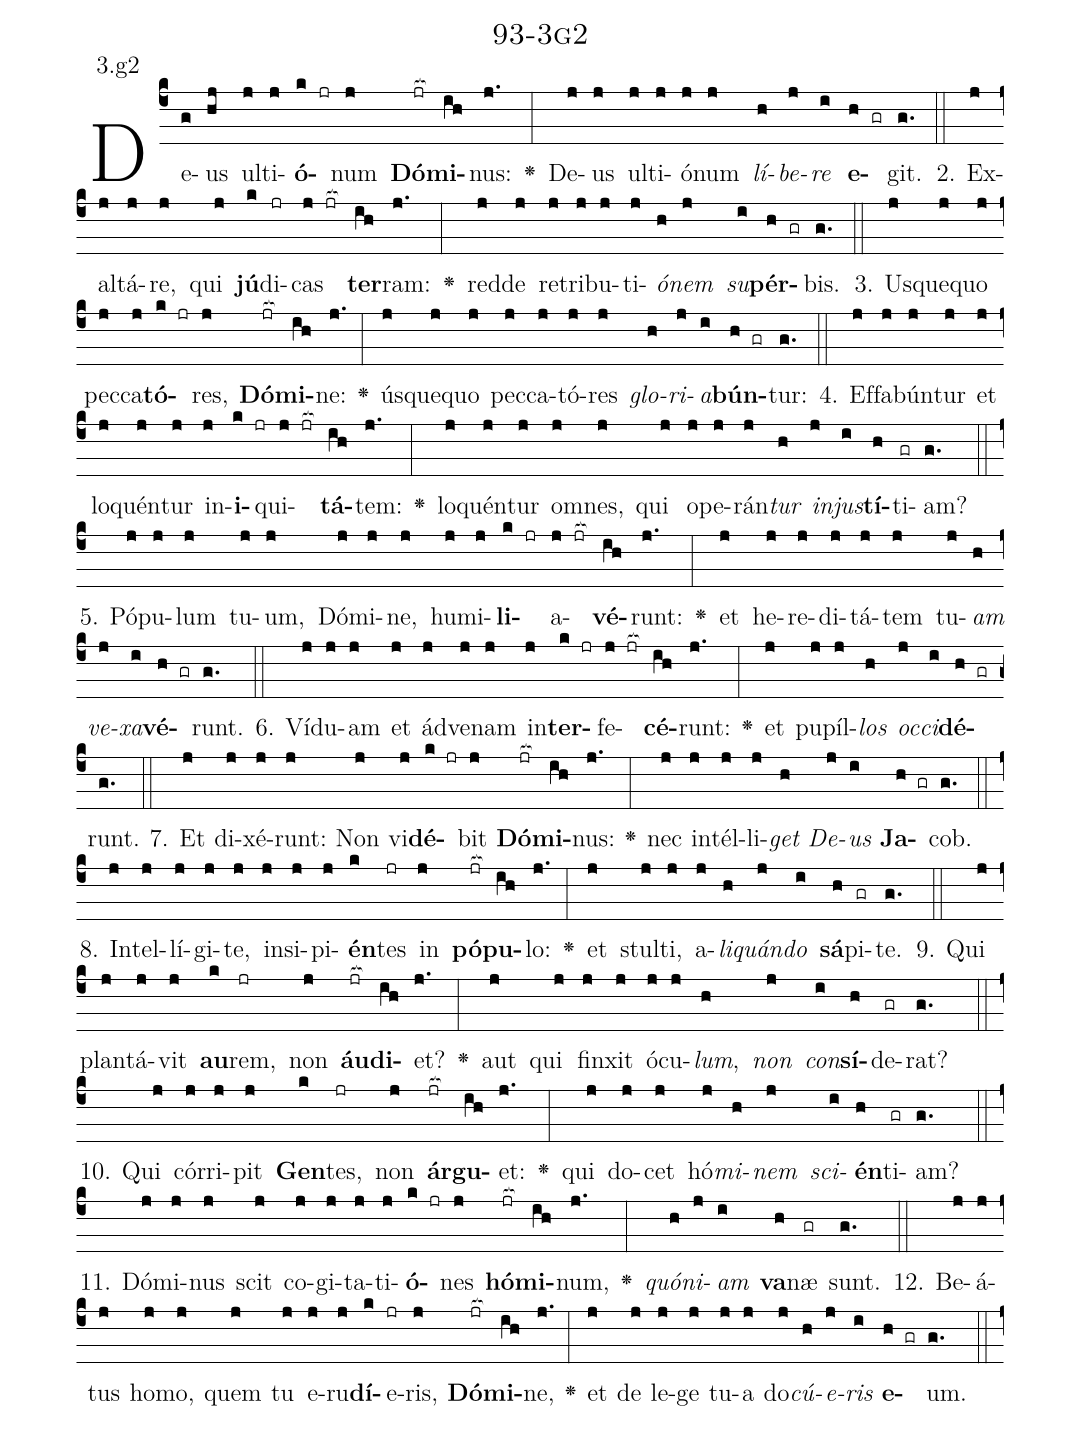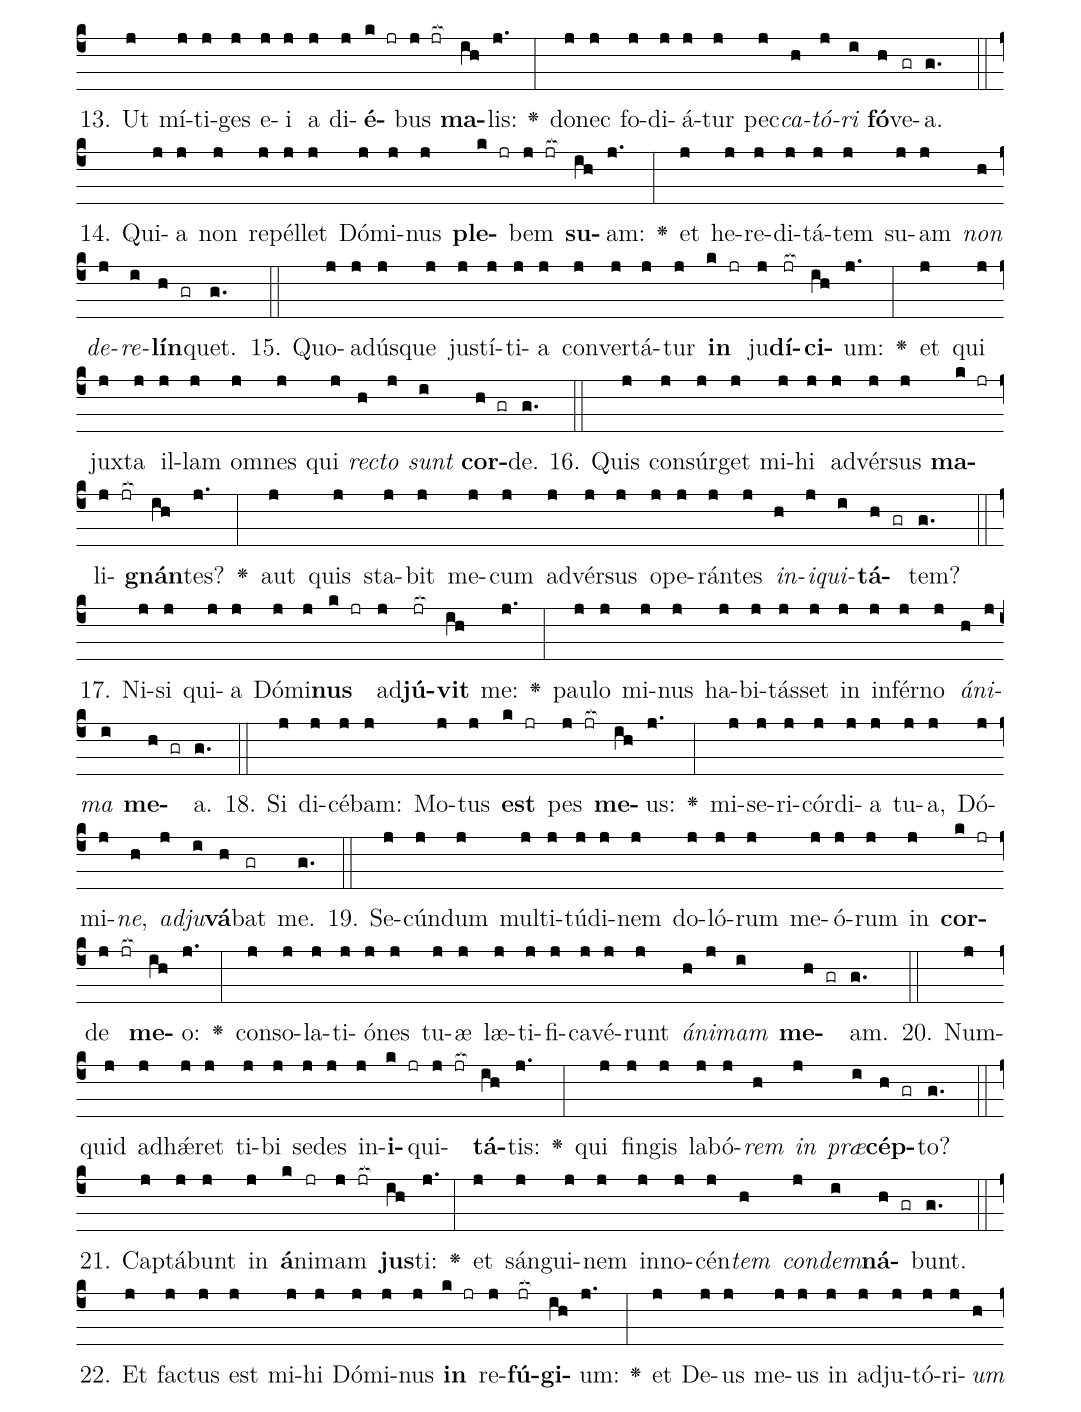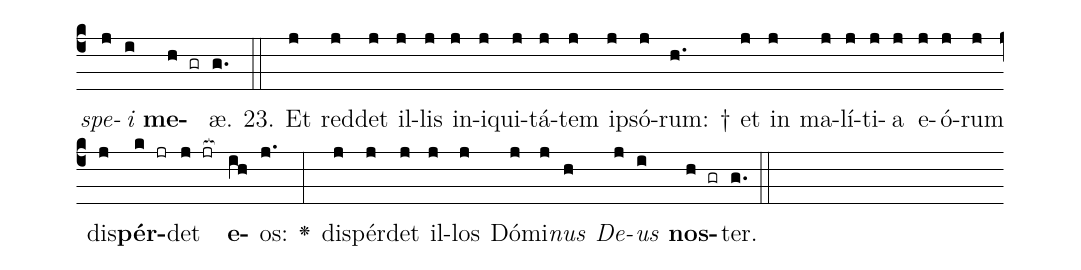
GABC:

name: 93-3g2;
annotation: 3.g2;
%%
(c4)De(g)us(hj) ul(j)ti(j)<b>ó</b>(k jr)num(j) <b>Dó</b>(jr[ocb:1{])<b>mi</b>(ih[ocb:0}])nus:(j.) <v>\greheightstar</v>(:) De(j)us(j) ul(j)ti(j)ó(j)num(j) <i>lí</i>(h)<i>be</i>(j)<i>re</i>(i) <b>e</b>(h gr)git.(g.) (::)
2. Ex(j)al(j)tá(j)re,(j) qui(j) <b>jú</b>(k)di(jr)cas(j jr[ocb:1{]) <b>ter</b>(ih[ocb:0}])ram:(j.) <v>\greheightstar</v>(:) red(j)de(j) re(j)tri(j)bu(j)ti(j)<i>ó</i>(h)<i>nem</i>(j) <i>su</i>(i)<b>pér</b>(h gr)bis.(g.) (::)
3. Us(j)que(j)quo(j) pec(j)ca(j)<b>tó</b>(k jr)res,(j) <b>Dó</b>(jr[ocb:1{])<b>mi</b>(ih[ocb:0}])ne:(j.) <v>\greheightstar</v>(:) ús(j)que(j)quo(j) pec(j)ca(j)tó(j)res(j) <i>glo</i>(h)<i>ri</i>(j)<i>a</i>(i)<b>bún</b>(h gr)tur:(g.) (::)
4. Ef(j)fa(j)bún(j)tur(j) et(j) lo(j)quén(j)tur(j) in(j)<b>i</b>(k jr)qui(j jr[ocb:1{])<b>tá</b>(ih[ocb:0}])tem:(j.) <v>\greheightstar</v>(:) lo(j)quén(j)tur(j) om(j)nes,(j) qui(j) o(j)pe(j)rán(j)<i>tur</i>(h) <i>in</i>(j)<i>jus</i>(i)<b>tí</b>(h)ti(gr)am?(g.) (::)
5. Pó(j)pu(j)lum(j) tu(j)um,(j) Dó(j)mi(j)ne,(j) hu(j)mi(j)<b>li</b>(k jr)a(j jr[ocb:1{])<b>vé</b>(ih[ocb:0}])runt:(j.) <v>\greheightstar</v>(:) et(j) he(j)re(j)di(j)tá(j)tem(j) tu(j)<i>am</i>(h) <i>ve</i>(j)<i>xa</i>(i)<b>vé</b>(h gr)runt.(g.) (::)
6. Ví(j)du(j)am(j) et(j) ád(j)ve(j)nam(j) in(j)<b>ter</b>(k jr)fe(j jr[ocb:1{])<b>cé</b>(ih[ocb:0}])runt:(j.) <v>\greheightstar</v>(:) et(j) pu(j)píl(j)<i>los</i>(h) <i>oc</i>(j)<i>ci</i>(i)<b>dé</b>(h gr)runt.(g.) (::)
7. Et(j) di(j)xé(j)runt:(j) Non(j) vi(j)<b>dé</b>(k jr)bit(j) <b>Dó</b>(jr[ocb:1{])<b>mi</b>(ih[ocb:0}])nus:(j.) <v>\greheightstar</v>(:) nec(j) in(j)tél(j)li(j)<i>get</i>(h) <i>De</i>(j)<i>us</i>(i) <b>Ja</b>(h gr)cob.(g.) (::)
8. In(j)tel(j)lí(j)gi(j)te,(j) in(j)si(j)pi(j)<b>én</b>(k)tes(jr) in(j) <b>pó</b>(jr[ocb:1{])<b>pu</b>(ih[ocb:0}])lo:(j.) <v>\greheightstar</v>(:) et(j) stul(j)ti,(j) a(j)<i>li</i>(h)<i>quán</i>(j)<i>do</i>(i) <b>sá</b>(h)pi(gr)te.(g.) (::)
9. Qui(j) plan(j)tá(j)vit(j) <b>au</b>(k)rem,(jr) non(j) <b>áu</b>(jr[ocb:1{])<b>di</b>(ih[ocb:0}])et?(j.) <v>\greheightstar</v>(:) aut(j) qui(j) fin(j)xit(j) ó(j)cu(j)<i>lum</i>,(h) <i>non</i>(j) <i>con</i>(i)<b>sí</b>(h)de(gr)rat?(g.) (::)
10. Qui(j) cór(j)ri(j)pit(j) <b>Gen</b>(k)tes,(jr) non(j) <b>ár</b>(jr[ocb:1{])<b>gu</b>(ih[ocb:0}])et:(j.) <v>\greheightstar</v>(:) qui(j) do(j)cet(j) hó(j)<i>mi</i>(h)<i>nem</i>(j) <i>sci</i>(i)<b>én</b>(h)ti(gr)am?(g.) (::)
11. Dó(j)mi(j)nus(j) scit(j) co(j)gi(j)ta(j)ti(j)<b>ó</b>(k jr)nes(j) <b>hó</b>(jr[ocb:1{])<b>mi</b>(ih[ocb:0}])num,(j.) <v>\greheightstar</v>(:) <i>quón</i>(h)<i>i</i>(j)<i>am</i>(i) <b>va</b>(h)næ(gr) sunt.(g.) (::)
12. Be(j)á(j)tus(j) ho(j)mo,(j) quem(j) tu(j) e(j)ru(j)<b>dí</b>(k)e(jr)ris,(j) <b>Dó</b>(jr[ocb:1{])<b>mi</b>(ih[ocb:0}])ne,(j.) <v>\greheightstar</v>(:) et(j) de(j) le(j)ge(j) tu(j)a(j) do(j)<i>cú</i>(h)<i>e</i>(j)<i>ris</i>(i) <b>e</b>(h gr)um.(g.) (::)
13. Ut(j) mí(j)ti(j)ges(j) e(j)i(j) a(j) di(j)<b>é</b>(k jr)bus(j jr[ocb:1{]) <b>ma</b>(ih[ocb:0}])lis:(j.) <v>\greheightstar</v>(:) do(j)nec(j) fo(j)di(j)á(j)tur(j) pec(j)<i>ca</i>(h)<i>tó</i>(j)<i>ri</i>(i) <b>fó</b>(h)ve(gr)a.(g.) (::)
14. Qui(j)a(j) non(j) re(j)pél(j)let(j) Dó(j)mi(j)nus(j) <b>ple</b>(k jr)bem(j jr[ocb:1{]) <b>su</b>(ih[ocb:0}])am:(j.) <v>\greheightstar</v>(:) et(j) he(j)re(j)di(j)tá(j)tem(j) su(j)am(j) <i>non</i>(h) <i>de</i>(j)<i>re</i>(i)<b>lín</b>(h gr)quet.(g.) (::)
15. Quo(j)ad(j)ús(j)que(j) jus(j)tí(j)ti(j)a(j) con(j)ver(j)tá(j)tur(j) <b>in</b>(k jr) ju(j)<b>dí</b>(jr[ocb:1{])<b>ci</b>(ih[ocb:0}])um:(j.) <v>\greheightstar</v>(:) et(j) qui(j) jux(j)ta(j) il(j)lam(j) om(j)nes(j) qui(j) <i>rec</i>(h)<i>to</i>(j) <i>sunt</i>(i) <b>cor</b>(h gr)de.(g.) (::)
16. Quis(j) con(j)súr(j)get(j) mi(j)hi(j) ad(j)vér(j)sus(j) <b>ma</b>(k jr)li(j jr[ocb:1{])<b>gnán</b>(ih[ocb:0}])tes?(j.) <v>\greheightstar</v>(:) aut(j) quis(j) sta(j)bit(j) me(j)cum(j) ad(j)vér(j)sus(j) o(j)pe(j)rán(j)tes(j) <i>in</i>(h)<i>i</i>(j)<i>qui</i>(i)<b>tá</b>(h gr)tem?(g.) (::)
17. Ni(j)si(j) qui(j)a(j) Dó(j)mi(j)<b>nus</b>(k jr) ad(j)<b>jú</b>(jr[ocb:1{])<b>vit</b>(ih[ocb:0}]) me:(j.) <v>\greheightstar</v>(:) pau(j)lo(j) mi(j)nus(j) ha(j)bi(j)tás(j)set(j) in(j) in(j)fér(j)no(j) <i>á</i>(h)<i>ni</i>(j)<i>ma</i>(i) <b>me</b>(h gr)a.(g.) (::)
18. Si(j) di(j)cé(j)bam:(j) Mo(j)tus(j) <b>est</b>(k jr) pes(j jr[ocb:1{]) <b>me</b>(ih[ocb:0}])us:(j.) <v>\greheightstar</v>(:) mi(j)se(j)ri(j)cór(j)di(j)a(j) tu(j)a,(j) Dó(j)mi(j)<i>ne</i>,(h) <i>ad</i>(j)<i>ju</i>(i)<b>vá</b>(h)bat(gr) me.(g.) (::)
19. Se(j)cún(j)dum(j) mul(j)ti(j)tú(j)di(j)nem(j) do(j)ló(j)rum(j) me(j)ó(j)rum(j) in(j) <b>cor</b>(k jr)de(j jr[ocb:1{]) <b>me</b>(ih[ocb:0}])o:(j.) <v>\greheightstar</v>(:) con(j)so(j)la(j)ti(j)ó(j)nes(j) tu(j)æ(j) læ(j)ti(j)fi(j)ca(j)vé(j)runt(j) <i>á</i>(h)<i>ni</i>(j)<i>mam</i>(i) <b>me</b>(h gr)am.(g.) (::)
20. Num(j)quid(j) ad(j)hǽ(j)ret(j) ti(j)bi(j) se(j)des(j) in(j)<b>i</b>(k jr)qui(j jr[ocb:1{])<b>tá</b>(ih[ocb:0}])tis:(j.) <v>\greheightstar</v>(:) qui(j) fin(j)gis(j) la(j)bó(j)<i>rem</i>(h) <i>in</i>(j) <i>præ</i>(i)<b>cép</b>(h gr)to?(g.) (::)
21. Cap(j)tá(j)bunt(j) in(j) <b>á</b>(k)ni(jr)mam(j jr[ocb:1{]) <b>jus</b>(ih[ocb:0}])ti:(j.) <v>\greheightstar</v>(:) et(j) sán(j)gui(j)nem(j) in(j)no(j)cén(j)<i>tem</i>(h) <i>con</i>(j)<i>dem</i>(i)<b>ná</b>(h gr)bunt.(g.) (::)
22. Et(j) fac(j)tus(j) est(j) mi(j)hi(j) Dó(j)mi(j)nus(j) <b>in</b>(k jr) re(j)<b>fú</b>(jr[ocb:1{])<b>gi</b>(ih[ocb:0}])um:(j.) <v>\greheightstar</v>(:) et(j) De(j)us(j) me(j)us(j) in(j) ad(j)ju(j)tó(j)ri(j)<i>um</i>(h) <i>spe</i>(j)<i>i</i>(i) <b>me</b>(h gr)æ.(g.) (::)
23. Et(j) red(j)det(j) il(j)lis(j) in(j)i(j)qui(j)tá(j)tem(j) ip(j)só(j)rum: †(h.) et(j) in(j) ma(j)lí(j)ti(j)a(j) e(j)ó(j)rum(j) dis(j)<b>pér</b>(k jr)det(j jr[ocb:1{]) <b>e</b>(ih[ocb:0}])os:(j.) <v>\greheightstar</v>(:) dis(j)pér(j)det(j) il(j)los(j) Dó(j)mi(j)<i>nus</i>(h) <i>De</i>(j)<i>us</i>(i) <b>nos</b>(h gr)ter.(g.) (::)
